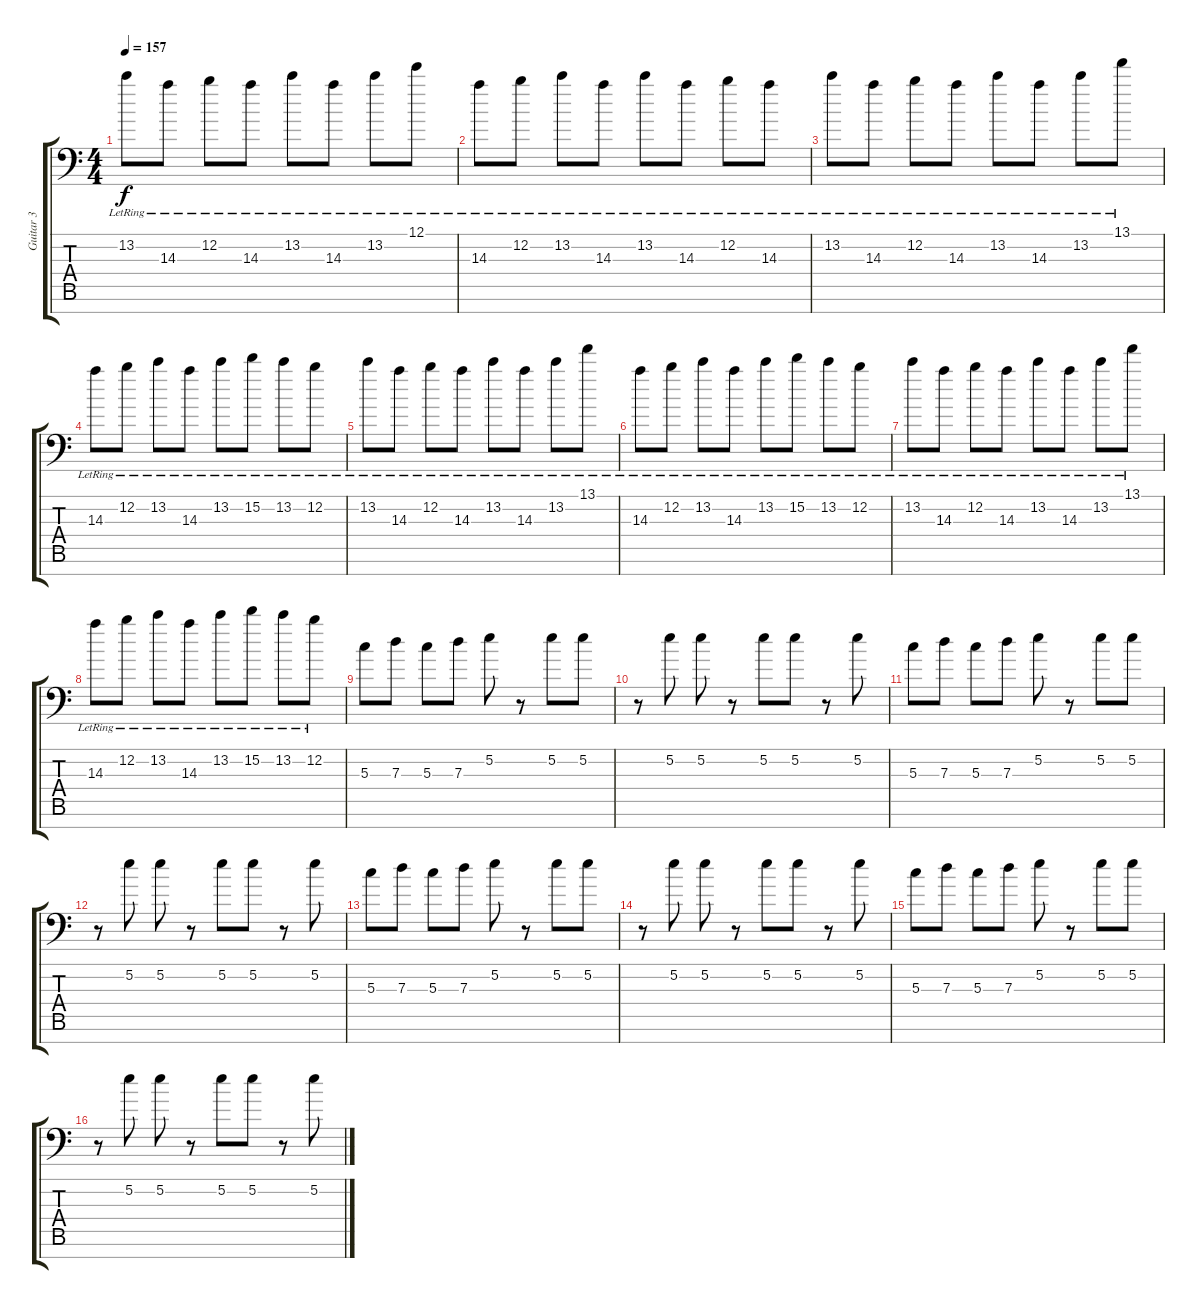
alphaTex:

\track ("Guitar 3" "Guitar 3") {instrument electricguitarjazz}
\staff {score tabs}
\tuning (E4 B3 G3 D3 A2 E2 A1) {hide}
\ts (4 4)
\tempo 157
\clef f4
\ks c
13.2{lr}.8{dy f} 14.3{lr}.8 12.2{lr}.8 14.3{lr}.8 13.2{lr}.8 14.3{lr}.8 13.2{lr}.8 12.1{lr}.8 |
14.3{lr}.8 12.2{lr}.8 13.2{lr}.8 14.3{lr}.8 13.2{lr}.8 14.3{lr}.8 12.2{lr}.8 14.3{lr}.8 |
13.2{lr}.8 14.3{lr}.8 12.2{lr}.8 14.3{lr}.8 13.2{lr}.8 14.3{lr}.8 13.2{lr}.8 13.1{lr}.8 |
14.3{lr}.8 12.2{lr}.8 13.2{lr}.8 14.3{lr}.8 13.2{lr}.8 15.2{lr}.8 13.2{lr}.8 12.2{lr}.8 |
13.2{lr}.8 14.3{lr}.8 12.2{lr}.8 14.3{lr}.8 13.2{lr}.8 14.3{lr}.8 13.2{lr}.8 13.1{lr}.8 |
14.3{lr}.8 12.2{lr}.8 13.2{lr}.8 14.3{lr}.8 13.2{lr}.8 15.2{lr}.8 13.2{lr}.8 12.2{lr}.8 |
13.2{lr}.8 14.3{lr}.8 12.2{lr}.8 14.3{lr}.8 13.2{lr}.8 14.3{lr}.8 13.2{lr}.8 13.1{lr}.8 |
14.3{lr}.8 12.2{lr}.8 13.2{lr}.8 14.3{lr}.8 13.2{lr}.8 15.2{lr}.8 13.2{lr}.8 12.2{lr}.8 |
5.3.8{volume 8 instrument distortionguitar} 7.3.8 5.3.8 7.3.8 5.2.8 r.8 5.2.8 5.2.8 |
r.8 5.2.8 5.2.8 r.8 5.2.8 5.2.8 r.8 5.2.8 |
5.3.8 7.3.8 5.3.8 7.3.8 5.2.8 r.8 5.2.8 5.2.8 |
r.8 5.2.8 5.2.8 r.8 5.2.8 5.2.8 r.8 5.2.8 |
5.3.8 7.3.8 5.3.8 7.3.8 5.2.8 r.8 5.2.8 5.2.8 |
r.8 5.2.8 5.2.8 r.8 5.2.8 5.2.8 r.8 5.2.8 |
5.3.8 7.3.8 5.3.8 7.3.8 5.2.8 r.8 5.2.8 5.2.8 |
r.8 5.2.8 5.2.8 r.8 5.2.8 5.2.8 r.8 5.2.8
